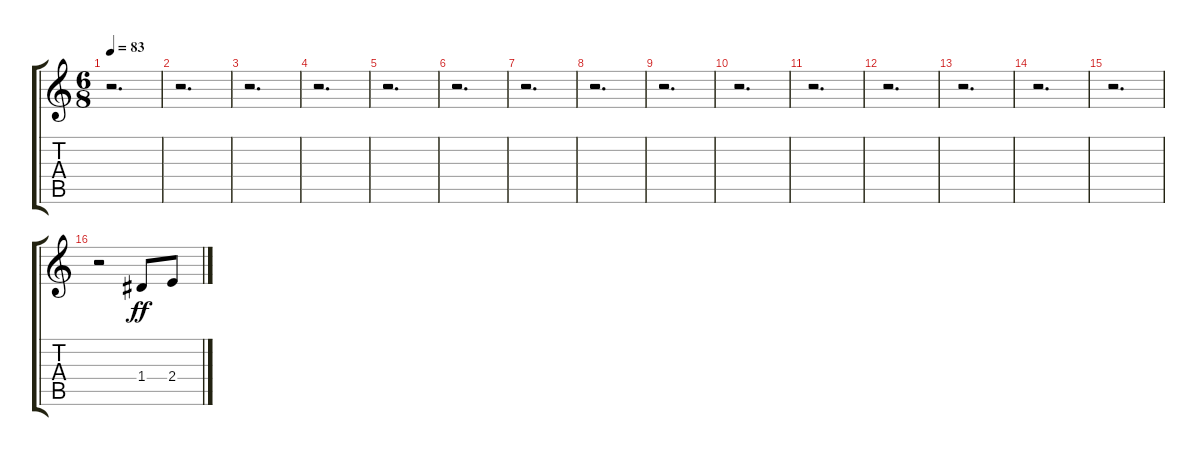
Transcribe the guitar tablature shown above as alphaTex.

\track "" {instrument electricbassfinger}
\staff {score tabs}
\tuning (E4 B3 G3 D3 A2 E2) {hide}
\ts (6 8)
\tempo 83
\clef g2
\ks c
r.2{d dy ff} |
r.2{d} |
r.2{d} |
r.2{d} |
r.2{d} |
r.2{d} |
r.2{d} |
r.2{d} |
r.2{d} |
r.2{d} |
r.2{d} |
r.2{d} |
r.2{d} |
r.2{d} |
r.2{d} |
r.2 1.4.8 2.4.8
